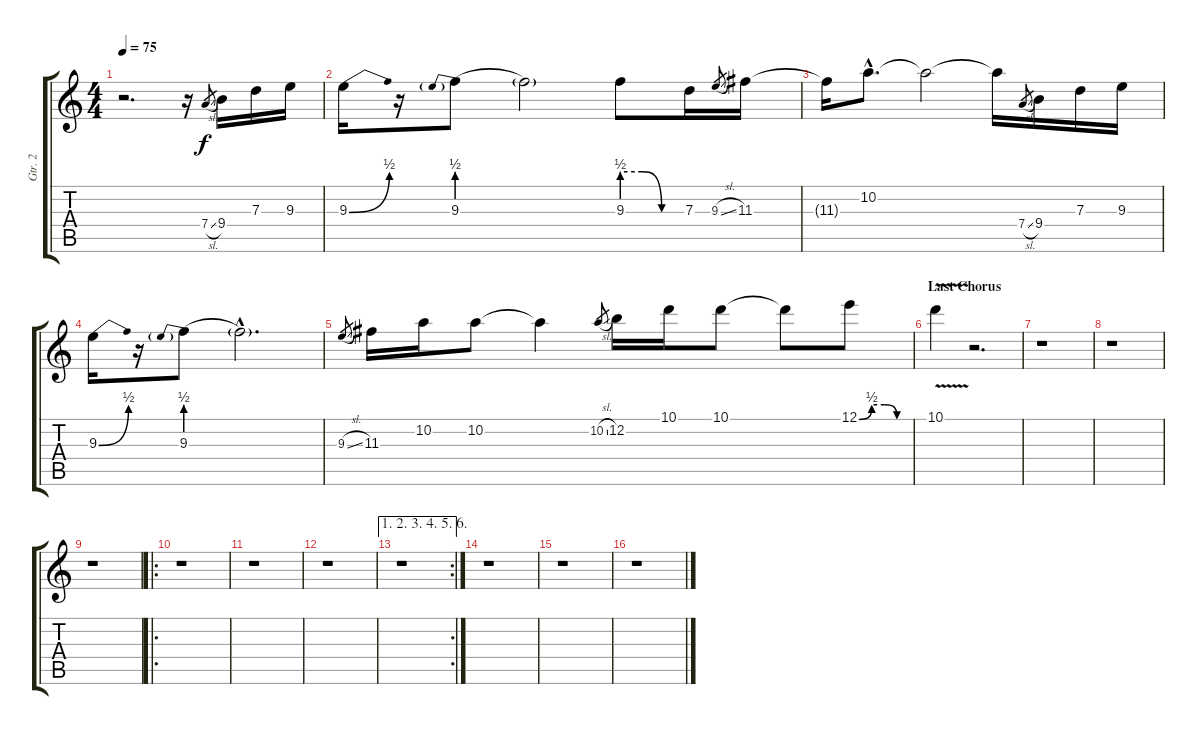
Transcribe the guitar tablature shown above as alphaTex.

\track ("Gtr. 2" "Gtr. 2") {instrument overdrivenguitar}
\staff {score tabs}
\tuning (E4 B3 G3 D3 A2 E2) {hide}
\ts (4 4)
\tempo 75
\clef g2
\ks c
r.2{d dy f} r.16 7.4{sl}.8{gr} 9.4.16 7.3.16 9.3.16 |
9.3{be (bend 0 0 60 2)}.16 r.16 9.3{be (prebend 0 2 60 2)}.8 9.3{t}.2 9.3{be (custom 0 2 20 2 40 0 60 0)}.8 7.3.16 9.3{sl}.8{gr} 11.3.16 |
11.3{t}.16 10.2{hac}.8{d} 10.2{t}.2 10.2{t}.16 7.4{sl}.8{gr} 9.4.16 7.3.16 9.3.16 |
9.3{be (bend 0 0 60 2)}.16 r.16 9.3{be (prebend 0 2 60 2)}.8 9.3{hac t}.2{d} |
9.3{sl}.8{gr} 11.3.16 10.2.16 10.2.8 10.2{t}.4 10.2{sl}.8{gr} 12.2.16 10.1.16 10.1.8 10.1{t}.8 12.1{be (custom 0 0 15 2 30 2 45 0 60 0)}.8 |
\section ("" "Last Chorus")
10.1{v}.4 r.2{d} |
r.1 |
r.1 |
r.1 |
\ro
r.1 |
r.1 |
r.1 |
\ae (1 2 3 4 5 6)
\rc 2
r.1 |
r.1 |
r.1 |
r.1
